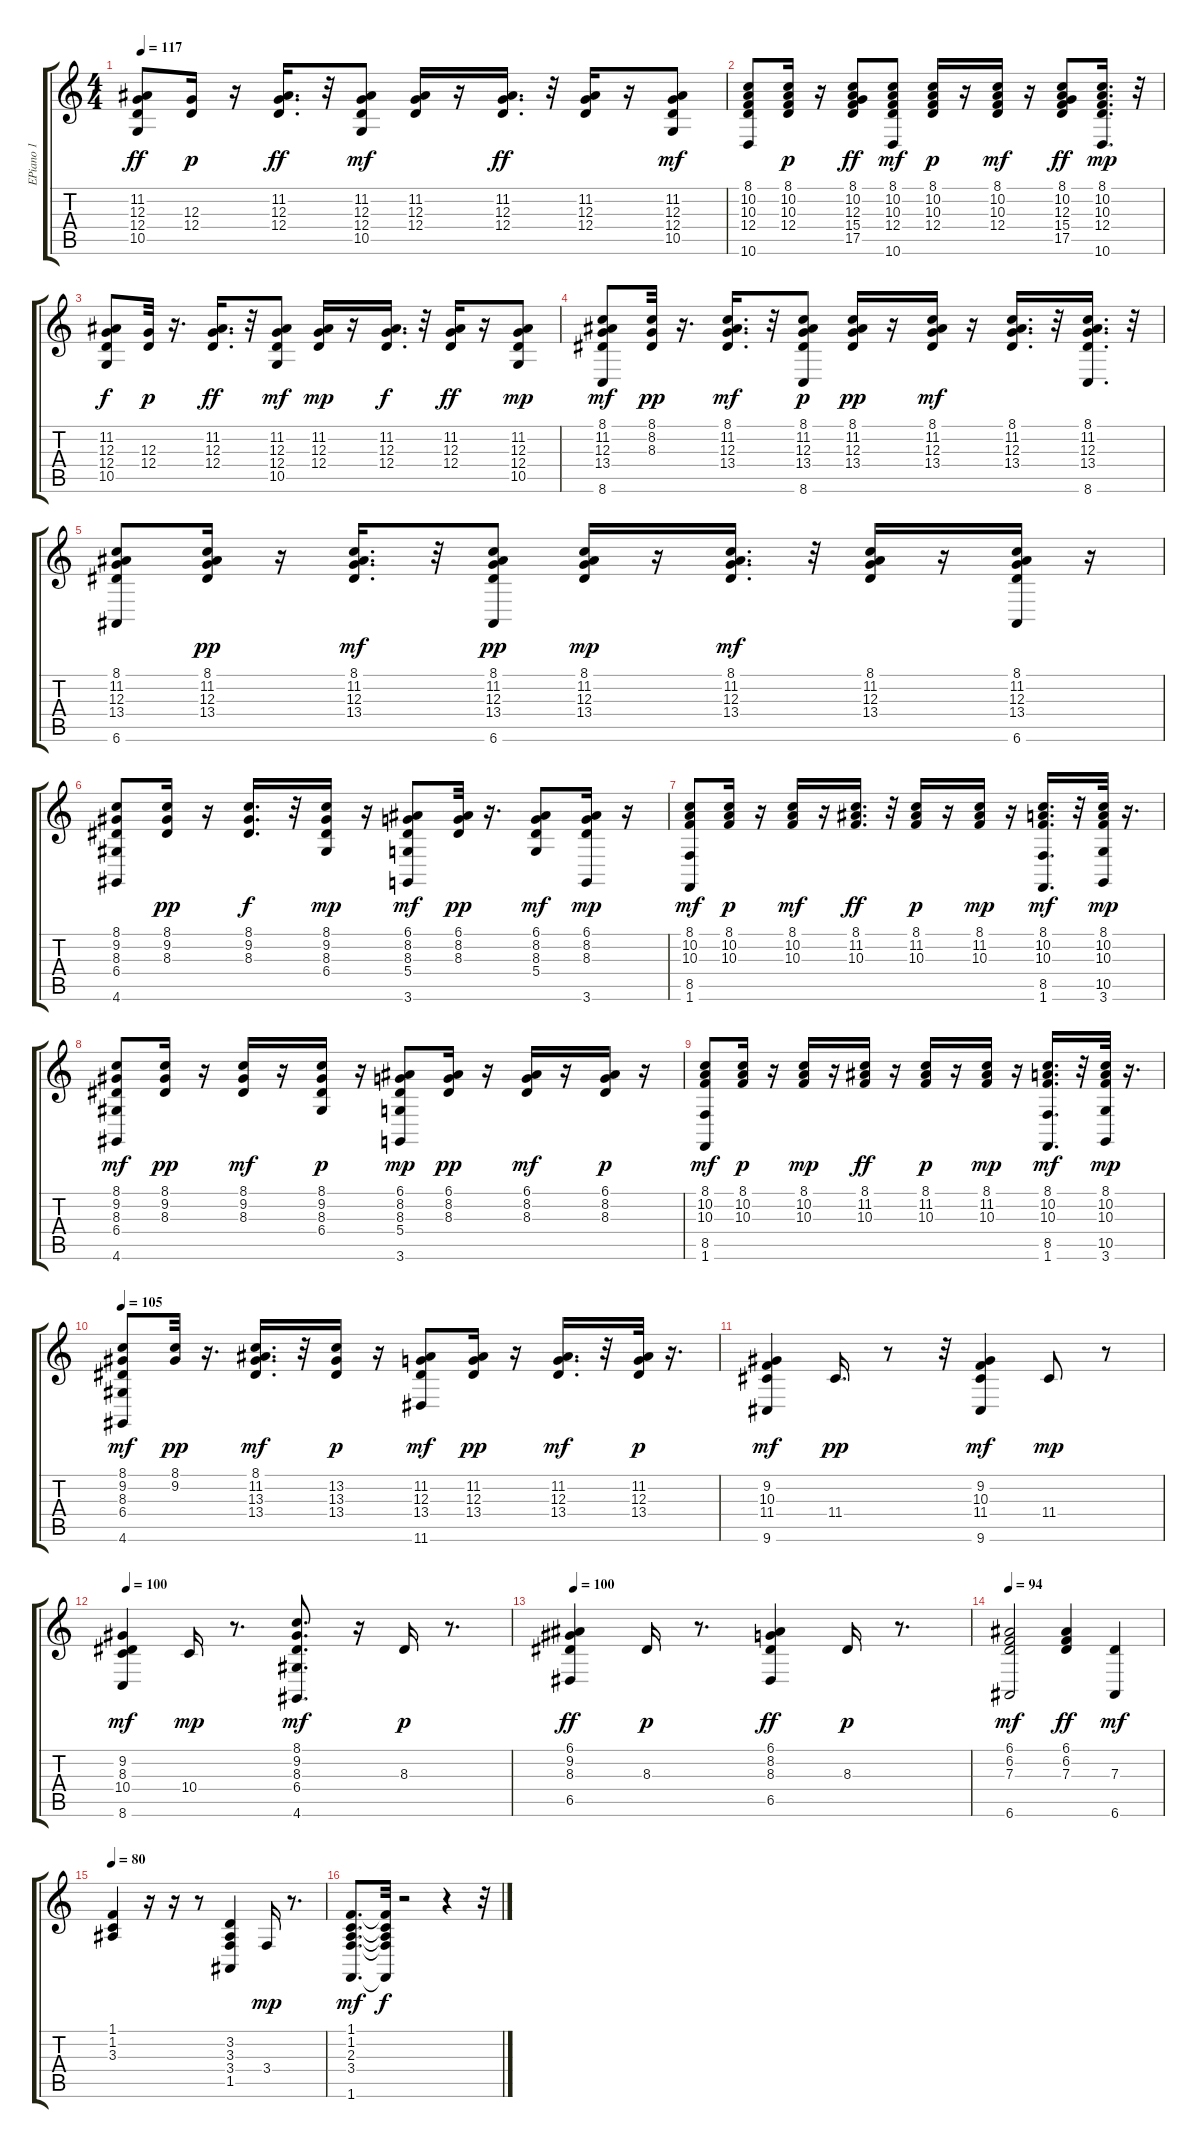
\track ("EPiano 1" "EPiano 1") {instrument stringensemble1}
\staff {score tabs}
\tuning (E4 B3 G3 D3 A2 E2) {hide}
\ts (4 4)
\tempo 117
\clef g2
\ks c
(11.2 12.3 12.4 10.5).8{dy ff} (12.3 12.4).16{dy p} r.16 (11.2 12.3 12.4).16{d dy ff} r.32 (11.2 12.3 12.4 10.5).8{dy mf} (11.2 12.3 12.4).16 r.16 (11.2 12.3 12.4).16{d dy ff} r.32 (11.2 12.3 12.4).16 r.16 (11.2 12.3 12.4 10.5).8{dy mf} |
(8.1 10.2 10.3 12.4 10.6).8 (8.1 10.2 10.3 12.4).16{dy p} r.16 (8.1 10.2 12.3 15.4 17.5).8{dy ff} (8.1 10.2 10.3 12.4 10.6).8{dy mf} (8.1 10.2 10.3 12.4).16{dy p} r.16 (8.1 10.2 10.3 12.4).16{dy mf} r.16 (8.1 10.2 12.3 15.4 17.5).8{dy ff} (8.1 10.2 10.3 12.4 10.6).16{d dy mp} r.32 |
(11.2 12.3 12.4 10.5).8{dy f} (12.3 12.4).32{dy p} r.16{d} (11.2 12.3 12.4).16{d dy ff} r.32 (11.2 12.3 12.4 10.5).8{dy mf} (11.2 12.3 12.4).16{dy mp} r.16 (11.2 12.3 12.4).16{d dy f} r.32 (11.2 12.3 12.4).16{dy ff} r.16 (11.2 12.3 12.4 10.5).8{dy mp} |
(8.1 11.2 12.3 13.4 8.6).8{dy mf} (8.1 8.2 8.3).32{dy pp} r.16{d} (8.1 11.2 12.3 13.4).16{d dy mf} r.32 (8.1 11.2 12.3 13.4 8.6).8{dy p} (8.1 11.2 12.3 13.4).16{dy pp} r.16 (8.1 11.2 12.3 13.4).16{dy mf} r.16 (8.1 11.2 12.3 13.4).16{d} r.32 (8.1 11.2 12.3 13.4 8.6).16{d} r.32 |
(8.1 11.2 12.3 13.4 6.6).8 (8.1 11.2 12.3 13.4).16{dy pp} r.16 (8.1 11.2 12.3 13.4).16{d dy mf} r.32 (8.1 11.2 12.3 13.4 6.6).8{dy pp} (8.1 11.2 12.3 13.4).16{dy mp} r.16 (8.1 11.2 12.3 13.4).16{d dy mf} r.32 (8.1 11.2 12.3 13.4).16 r.16 (8.1 11.2 12.3 13.4 6.6).16 r.16 |
(8.1 9.2 8.3 6.4 4.6).8 (8.1 9.2 8.3).16{dy pp} r.16 (8.1 9.2 8.3).16{d dy f} r.32 (8.1 9.2 8.3 6.4).16{dy mp} r.16 (6.1 8.2 8.3 5.4 3.6).8{dy mf} (6.1 8.2 8.3).32{dy pp} r.16{d} (6.1 8.2 8.3 5.4).8{dy mf} (6.1 8.2 8.3 3.6).16{dy mp} r.16 |
(8.1 10.2 10.3 8.5 1.6).8{dy mf} (8.1 10.2 10.3).16{dy p} r.16 (8.1 10.2 10.3).16{dy mf} r.16 (8.1 11.2 10.3).16{d dy ff} r.32 (8.1 11.2 10.3).16{dy p} r.16 (8.1 11.2 10.3).16{dy mp} r.16 (8.1 10.2 10.3 8.5 1.6).16{d dy mf} r.32 (8.1 10.2 10.3 10.5 3.6).32{dy mp} r.16{d} |
(8.1 9.2 8.3 6.4 4.6).8{dy mf} (8.1 9.2 8.3).16{dy pp} r.16 (8.1 9.2 8.3).16{dy mf} r.16 (8.1 9.2 8.3 6.4).16{dy p} r.16 (6.1 8.2 8.3 5.4 3.6).8{dy mp} (6.1 8.2 8.3).16{dy pp} r.16 (6.1 8.2 8.3).16{dy mf} r.16 (6.1 8.2 8.3).16{dy p} r.16 |
(8.1 10.2 10.3 8.5 1.6).8{dy mf} (8.1 10.2 10.3).16{dy p} r.16 (8.1 10.2 10.3).16{dy mp} r.16 (8.1 11.2 10.3).16{dy ff} r.16 (8.1 11.2 10.3).16{dy p} r.16 (8.1 11.2 10.3).16{dy mp} r.16 (8.1 10.2 10.3 8.5 1.6).16{d dy mf} r.32 (8.1 10.2 10.3 10.5 3.6).32{dy mp} r.16{d} |
\tempo 105
(8.1 9.2 8.3 6.4 4.6).8{dy mf} (8.1 9.2).32{dy pp} r.16{d} (8.1 11.2 13.3 13.4).16{d dy mf} r.32 (13.2 13.3 13.4).16{dy p} r.16 (11.2 12.3 13.4 11.6).8{dy mf} (11.2 12.3 13.4).16{dy pp} r.16 (11.2 12.3 13.4).16{d dy mf} r.32 (11.2 12.3 13.4).32{dy p} r.16{d} |
(9.2 10.3 11.4 9.6).4{dy mf} 11.4.16{d dy pp} r.8 r.32 (9.2 10.3 11.4 9.6).4{dy mf} 11.4.8{dy mp} r.8 |
\tempo 100
(9.2 8.3 10.4 8.6).4{dy mf} 10.4.16{dy mp} r.8{d} (8.1 9.2 8.3 6.4 4.6).8{d dy mf} r.16 8.3.16{dy p} r.8{d} |
\tempo 100
(6.1 9.2 8.3 6.5).4{dy ff} 8.3.16{dy p} r.8{d} (6.1 8.2 8.3 6.5).4{dy ff} 8.3.16{dy p} r.8{d} |
\tempo 94
(6.1 6.2 7.3 6.6).2{dy mf} (6.1 6.2 7.3).4{dy ff} (7.3 6.6).4{dy mf} |
\tempo 80
(1.1 1.2 3.3).4 r.16 r.16 r.8 (3.2 3.3 3.4 1.5).4 3.4.16{dy mp} r.8{d} |
(1.1 1.2 2.3 3.4 1.6).8{d dy mf} (1.1{t} 1.2{t} 2.3{t} 3.4{t} 1.6{t}).32{dy f} r.2 r.4 r.32
